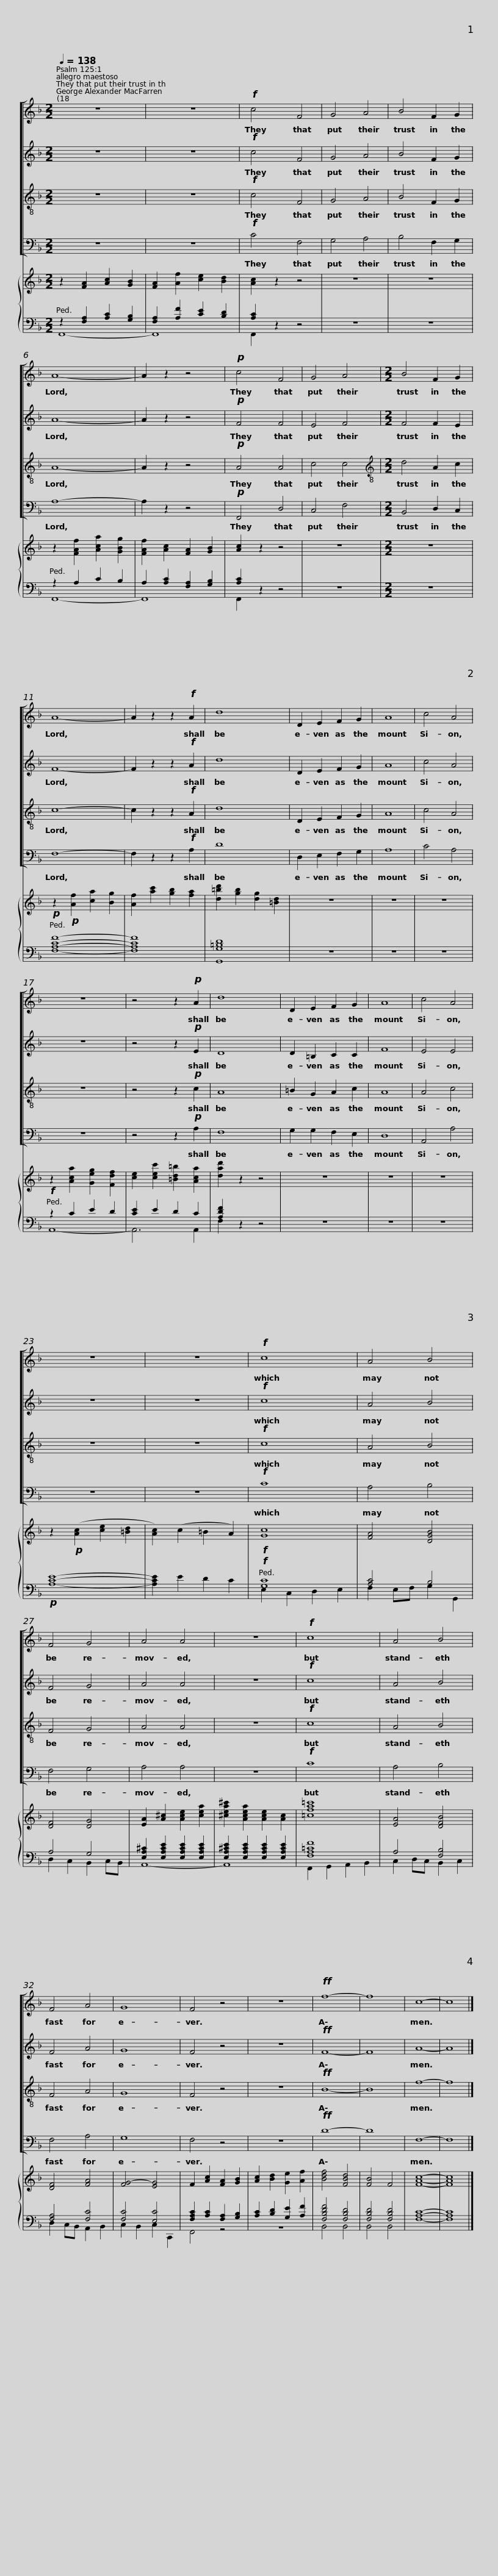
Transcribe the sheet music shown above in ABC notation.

X:1
%%score [ 1 2 3 4 ] { 5 | ( 6 7 ) }
L:1/8
Q:1/4=138
M:2/2
I:linebreak $
K:F
V:1 treble
V:2 treble
V:3 treble-8
V:4 bass
V:5 treble
V:6 bass
V:7 bass
V:1
 z8 | z8 |!f! c4 F4 | G4 A4 | B4 F2 G2 | %5
 A8- | A2 z2 z4 |!p! c4 F4 |$ G4 A4 |$[M:2/2] B4 F2 G2 | %10
 A8- | A2 z2 z2!f! A2 | d8 | D2 E2 F2 G2 | A8 | %15
 c4 A4 | z8 |$ z4 z2!p! A2 |$ d8 | D2 E2 F2 G2 | %20
 A8 | c4 A4 | z8 | z8 |!f! c8 | %25
 A4 B4 | F4 G4 |$ A4 A4 |$ z8 |!f! c8 | %30
 A4 B4 | F4 A4 | G8 | F4 z4 | z8 | %35
!ff! f8- | f8 |$ c8- | c8 |] %39
V:2
 z8 | z8 |!f! c4 F4 | G4 A4 | B4 F2 G2 | %5
 A8- | A2 z2 z4 |!p! F4 F4 |$ E4 F4 |$[M:2/2] F4 F2 E2 | %10
 F8- | F2 z2 z2!f! A2 | d8 | D2 E2 F2 G2 | A8 | %15
 c4 A4 | z8 |$ z4 z2!p! E2 |$ D8 | D2 =B,2 C2 C2 | %20
 F8 | E4 E4 | z8 | z8 |!f! c8 | %25
 A4 B4 | F4 G4 |$ A4 A4 |$ z8 |!f! c8 | %30
 A4 B4 | F4 A4 | G8 | F4 z4 | z8 | %35
!ff! F8- | F8 |$ A8- | A8 |] %39
V:3
 z8 | z8 |!f! c4 F4 | G4 A4 | B4 F2 G2 | %5
 A8- | A2 z2 z4 |!p! A4 A4 |$ c4 c4 |$[M:2/2][K:treble-8] d4 A2 c2 | %10
 c8- | c2 z2 z2!f! A2 | d8 | D2 E2 F2 G2 | A8 | %15
 c4 A4 | z8 |$ z4 z2!p! c2 |$ A8 | =B2 G2 A2 c2 | %20
 A8 | A4 c4 | z8 | z8 |!f! c8 | %25
 A4 B4 | F4 G4 |$ A4 A4 |$ z8 |!f! c8 | %30
 A4 B4 | F4 A4 | G8 | F4 z4 | z8 | %35
!ff! B8- | B8 |$ f8- | f8 |] %39
V:4
 z8 | z8 |!f! C4 F,4 | G,4 A,4 | B,4 F,2 G,2 | %5
 A,8- | A,2 z2 z4 |!p! F,,4 D,4 |$ C,4 F,4 |$[M:2/2] B,,4 D,2 C,2 | %10
 F,8- | F,2 z2 z2!f! A,2 | D8 | D,2 E,2 F,2 G,2 | A,8 | %15
 C4 A,4 | z8 |$ z4 z2!p! A,2 |$ F,8 | G,2 G,2 F,2 E,2 | %20
 D,8 | A,,4 A,4 | z8 | z8 |!f! C8 | %25
 A,4 B,4 | F,4 G,4 |$ A,4 A,4 |$ z8 |!f! C8 | %30
 A,4 B,4 | F,4 A,4 | G,8 | F,4 z4 | z8 | %35
!ff! D8- | D8 |$ F,8- | F,8 |] %39
V:5
 z2 [FA]2 [Ac]2 [GB]2 | [FA]2 [Af]2 [ce]2 [Bd]2 | [Ac]2 z2 z4 | z8 | z8 | %5
 z2 [FAf]2 [Aca]2 [GBg]2 | [FAf]2 [Ac]2 [FA]2 [GB]2 | [Ac]2 z2 z4 |$ z8 |$[M:2/2] z8 | %10
 z2!p! [Af]2 [ca]2 [Bg]2 | [Af]2 [ac']2 [gb]2 [fa]2 | [d=bd']2 [gb]2 [dg]2 [=Bd]2 | z8 | z8 | %15
 z8 | z2 [Aca]2 [Geg]2 [Fdf]2 |$ [ce]2 [cec']2 [=Bd=b]2 [Aca]2 |$ [dad']2 z2 z4 | z8 | %20
 z8 | z8 | z2!p! ([Ac]2 [ce]2 [=Bd]2 | [Ac]2) (c2 =B2 A2) |!f! [Gc]8 | %25
 [FA]4 [DGB]4 | [DF]4 [DG]4 |$ [EA]2 [A^c]2 [Ace]2 [cea]2 |$ [^cea^c']2 [Acea]2 [Ace]2 [Ac]2 | [=cfa=c']8 | %30
 [EA]4 [DFB]4 | [DF]4 [FA]4 | [FG]4- [EG]4 | F2 [Ac]2 [FA]2 [GB]2 | [Ac]2 [Bd]2 [Ge]2 [Af]2 | %35
 [Bdf]4 [FBd]4 | [FB]4 F4 |$ [FAc]8- | [FAc]8 |] %39
V:6
 z2 [F,A,]2 [A,C]2 [G,B,]2 | [F,A,]2 [A,F]2 [CE]2 [B,D]2 | [A,C]2 z2 z4 | z8 | z8 | %5
 z2 A,2 C2 B,2 | A,2 [A,C]2 [F,A,]2 [G,B,]2 | [A,C]2 x2 x4 |$ x8 |$[M:2/2] x8 | %10
!p! [A,CF]8- | [A,CF]8 | [G,=B,D]8 | z8 | z8 | %15
 z8 |!f! z2 C2 E2 D2 |$ [CE]2 E2 D2 C2 |$ [A,DF]2 z2 z4 | z8 | %20
 z8 | z8 |!p! [A,CE]8- | [A,CE]2 E2 D2 C2 |!f! [G,C]8 | %25
 [A,C]4 B,4 | A,4 G,4 |$ [E,A,^C]2 [E,A,CE]2 [E,A,CE]2 [E,A,CE]2 |$ [E,A,^CE]2 [E,A,CE]2 [E,A,CE]2 [E,A,CE]2 | [F,A,=CF]8 | %30
 A,4 [F,B,]4 | [F,A,]4 [F,C]4 | [F,C]4 [E,C]4 | [F,A,C]2 [A,C]2 [F,A,]2 [G,B,]2 | [A,C]2 [B,D]2 [G,E]2 [A,F]2 | %35
 [F,B,DF]4 [F,B,D]4 | [F,B,D]4 [F,B,D]4 |$ [A,C]8- | [A,C]8 |] %39
V:7
 F,,8- | F,,8 | F,,2 x2 x4 | x8 | x8 | %5
 F,,8- | F,,8 | F,,2 z2 z4 |$ z8 |$[M:2/2] z8 | %10
 F,8- | F,8 | G,,8 | z8 | z8 | %15
 z8 | A,,8- |$ A,,6 A,,2 |$ F,2 z2 z4 | x8 | %20
 x8 | x8 | x8 | x8 | E,2 C,2 D,2 E,2 | %25
 F,2 E,F, G,2 G,,2 | D,2 C,2 B,,2 C,B,, |$ A,,8- |$ A,,8 | F,,2 G,,2 A,,2 B,,2 | %30
 C,2 D,C, B,,2 C,2 | D,2 C,B,, A,,2 B,,2 | C,2 B,,2 C,2 C,,2 | F,,4 z4 | z8 | %35
 B,,4 B,,4 | B,,4 B,,4 |$ F,8- | F,8 |] %39
